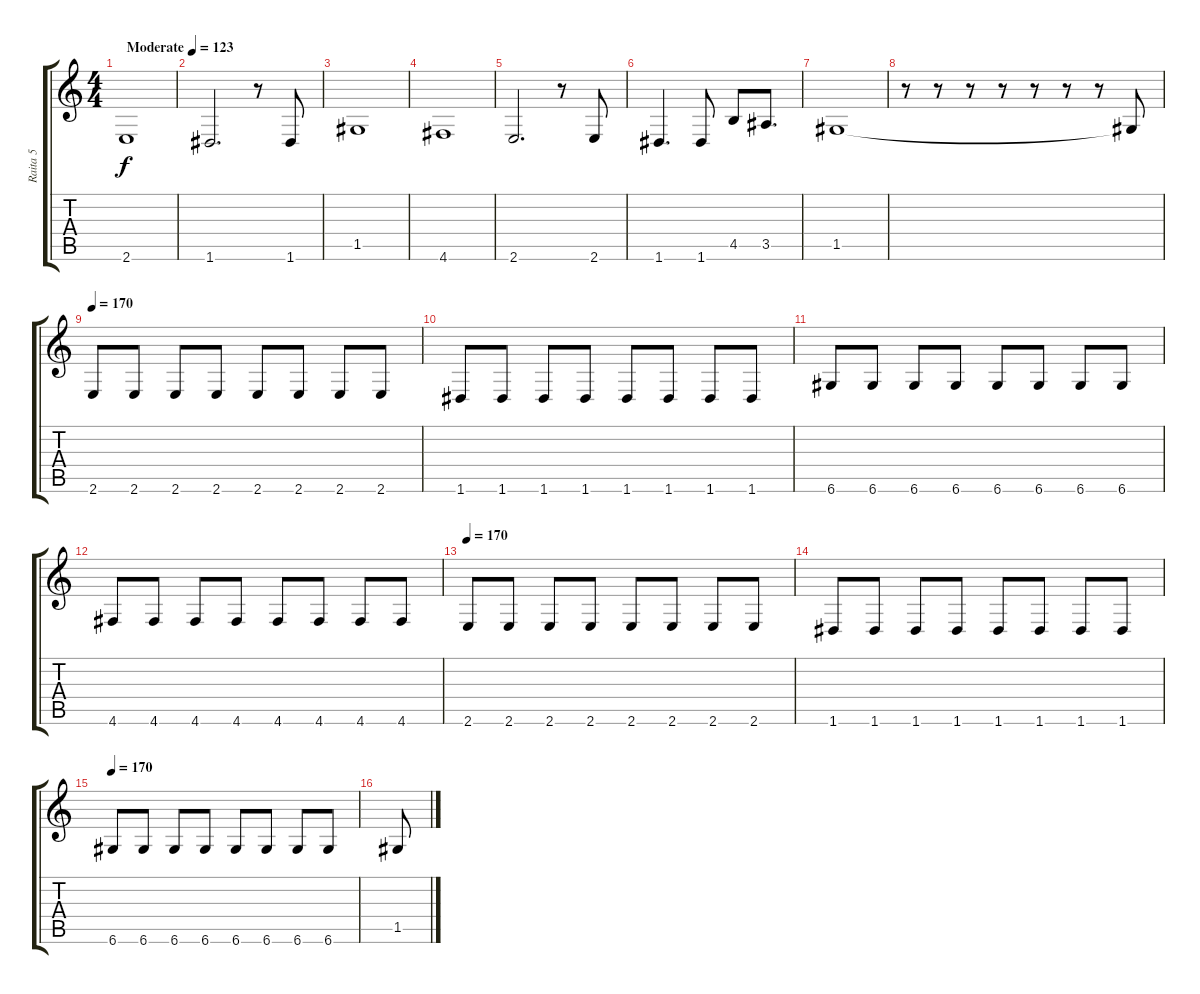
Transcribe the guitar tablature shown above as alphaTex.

\track ("Raita 5" "Raita 5") {instrument electricbassfinger}
\staff {score tabs}
\tuning (D4 A3 F3 C3 G2 D2) {hide}
\ts (4 4)
\tempo (123 "Moderate")
\clef g2
\ks c
2.6.1{dy f instrument electricbassfinger} |
1.6.2{d} r.8 1.6.8 |
1.5.1 |
4.6.1 |
2.6.2{d} r.8 2.6.8 |
1.6.4{d} 1.6.8 4.5.8 3.5.8{d} |
1.5.1 |
r.8 r.8 r.8 r.8 r.8 r.8 r.8 1.5{t}.8 |
\tempo 170
2.6.8 2.6.8 2.6.8 2.6.8 2.6.8 2.6.8 2.6.8 2.6.8 |
1.6.8 1.6.8 1.6.8 1.6.8 1.6.8 1.6.8 1.6.8 1.6.8 |
6.6.8 6.6.8 6.6.8 6.6.8 6.6.8 6.6.8 6.6.8 6.6.8 |
4.6.8 4.6.8 4.6.8 4.6.8 4.6.8 4.6.8 4.6.8 4.6.8 |
\tempo 170
2.6.8 2.6.8 2.6.8 2.6.8 2.6.8 2.6.8 2.6.8 2.6.8 |
1.6.8 1.6.8 1.6.8 1.6.8 1.6.8 1.6.8 1.6.8 1.6.8 |
\tempo 170
6.6.8 6.6.8 6.6.8 6.6.8 6.6.8 6.6.8 6.6.8 6.6.8 |
1.5.8
